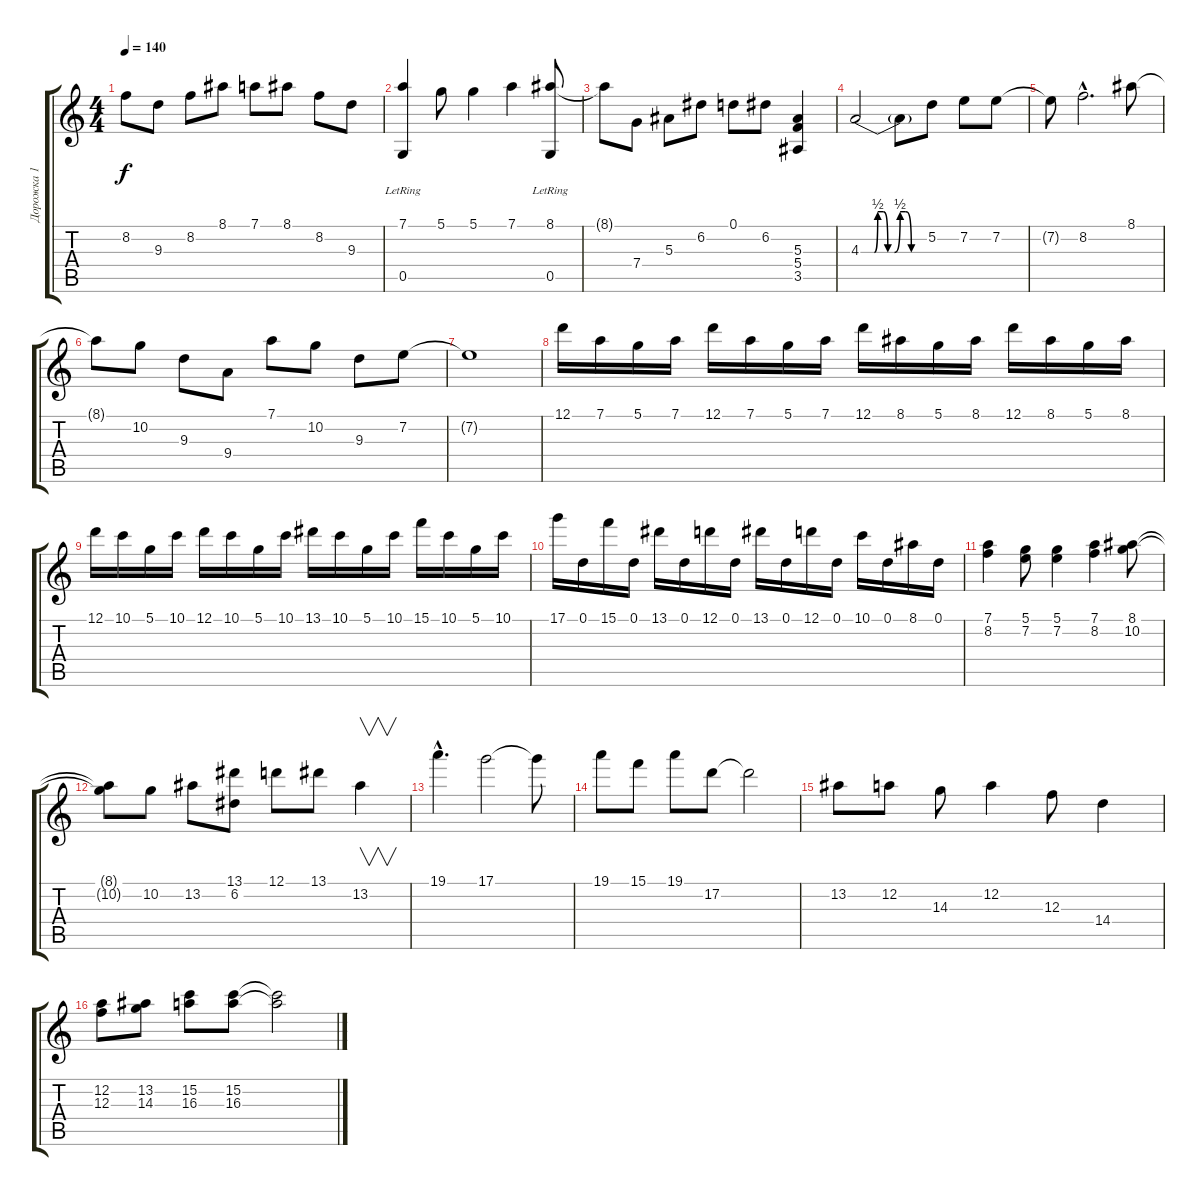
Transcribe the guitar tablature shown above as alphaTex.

\track ("Дорожка 1" "Дорожка 1") {instrument distortionguitar}
\staff {score tabs}
\tuning (D4 A3 F3 C3 G2 D2) {hide}
\ts (4 4)
\tempo 140
\clef g2
\ks c
8.2{t}.8{dy f} 9.3.8 8.2.8 8.1.8 7.1.8 8.1.8 8.2.8 9.3.8 |
(7.1 0.5{lr}).4 5.1.8 5.1.4 7.1.4 (8.1 0.5{lr}).8 |
8.1{t}.8 7.4.8 5.3.8 6.2.8 0.1.8 6.2.8 (5.3 5.4 3.5).4 |
4.3{be (custom 0 0 5 0 10 0 12 0 15 2 20 2 24 0 30 0 35 2 40 2 45 0 50 0 55 0 60 0)}.2{instrument distortionguitar} 4.3{t}.8 5.2.8 7.2.8 7.2.8 |
7.2{t}.8 8.2{hac}.2{d} 8.1.8 |
8.1{t}.8 10.2.8 9.3.8 9.4.8 7.1.8 10.2.8 9.3.8 7.2.8 |
7.2{t}.1 |
12.1.16 7.1.16 5.1.16 7.1.16 12.1.16 7.1.16 5.1.16 7.1.16 12.1.16 8.1.16 5.1.16 8.1.16 12.1.16 8.1.16 5.1.16 8.1.16 |
12.1.16 10.1.16 5.1.16 10.1.16 12.1.16 10.1.16 5.1.16 10.1.16 13.1.16 10.1.16 5.1.16 10.1.16 15.1.16 10.1.16 5.1.16 10.1.16 |
17.1.16 0.1.16 15.1.16 0.1.16 13.1.16 0.1.16 12.1.16 0.1.16 13.1.16 0.1.16 12.1.16 0.1.16 10.1.16 0.1.16 8.1.16 0.1.16 |
(7.1 8.2).4 (5.1 7.2).8 (5.1 7.2).4 (7.1 8.2).4 (8.1 10.2).8 |
(8.1{t} 10.2{t}).8 10.2.8 13.2.8 (13.1 6.2).8 12.1.8 13.1.8 13.2.4{v} |
19.1{hac}.4{d} 17.1.2 17.1{t}.8 |
19.1.8 15.1.8 19.1.8 17.2.8 17.2{t}.2 |
13.2.8 12.2.8 14.3.8 12.2.4 12.3.8 14.4.4 |
(12.2 12.3).8 (13.2 14.3).8 (15.2 16.3).8 (15.2 16.3).8 (15.2{t} 16.3{t}).2
